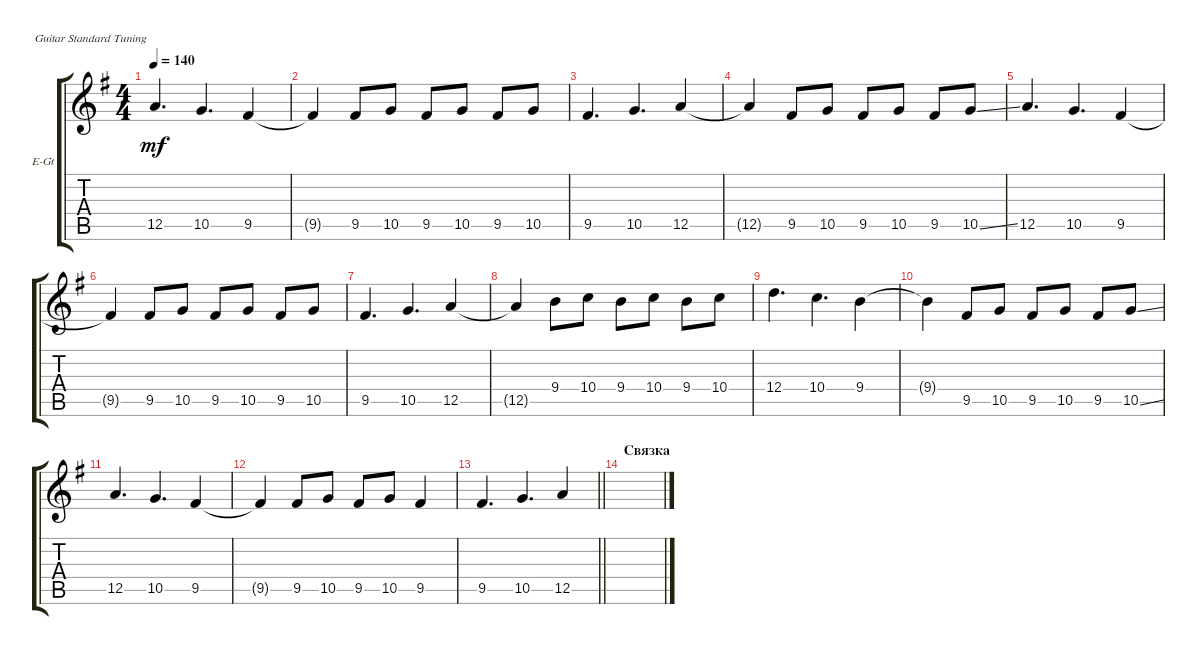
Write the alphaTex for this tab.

\defaultSystemsLayout 4
\bracketExtendMode groupsimilarinstruments
\firstSystemTrackNameOrientation horizontal
\otherSystemsTrackNameOrientation horizontal
\track ("ЧИСТАЯ-ПРАВОЕ-УХО" "E-Gt") {instrument electricguitarclean}
\staff {score tabs}
\tuning (E4 B3 G3 D3 A2 E2)
\ts (4 4)
\tempo 140
\clef g2
\scale
0.333333
\ks eminor
12.5.4{d dy mf} 10.5.4{d} 9.5.4 |
\scale
0.333333 9.5{t}.4 9.5.8 10.5.8 9.5.8 10.5.8 9.5.8 10.5.8 |
\scale
0.333333 9.5.4{d} 10.5.4{d} 12.5.4 |
\scale
0.333333 12.5{t}.4 9.5.8 10.5.8 9.5.8 10.5.8 9.5.8 10.5{ss}.8 |
\scale
0.333333 12.5.4{d} 10.5.4{d} 9.5.4 |
\scale
0.333333 9.5{t}.4 9.5.8 10.5.8 9.5.8 10.5.8 9.5.8 10.5.8 |
\scale
0.333333 9.5.4{d} 10.5.4{d} 12.5.4 |
\scale
0.333333 12.5{t}.4 9.4.8 10.4.8 9.4.8 10.4.8 9.4.8 10.4.8 |
\scale
0.333333 12.4.4{d} 10.4.4{d} 9.4.4 |
\scale
0.333333 9.4{t}.4 9.5.8 10.5.8 9.5.8 10.5.8 9.5.8 10.5{ss}.8 |
\scale
0.333333 12.5.4{d} 10.5.4{d} 9.5.4 |
\scale
0.333333 9.5{t}.4 9.5.8 10.5.8 9.5.8 10.5.8 9.5.4 |
\scale
0.333333
\barLineRight lightlight
9.5.4{d} 10.5.4{d} 12.5.4 |
\section ("" "Связка")
\scale
0.333333 |
\scale
0.333333 |
\scale
0.333333
